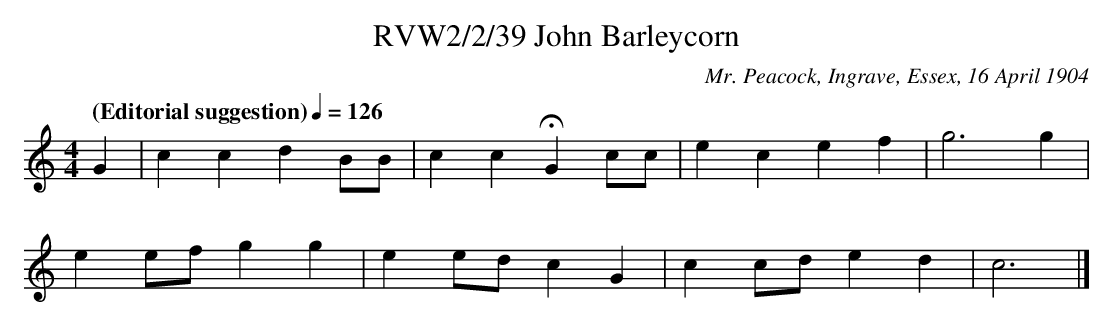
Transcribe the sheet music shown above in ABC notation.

X:1
T:RVW2/2/39 John Barleycorn
C: Mr. Peacock, Ingrave, Essex, 16 April 1904
L:1/4
Q: "(Editorial suggestion)" 1/4=126
M:4/4
K:C
G | c c d B/2B/2 | c c HG c/2c/2 | e c e f | g3 g |
e e/2f/2 g g | e e/2d/2 c G | c c/2d/2 e d | c3 |]
